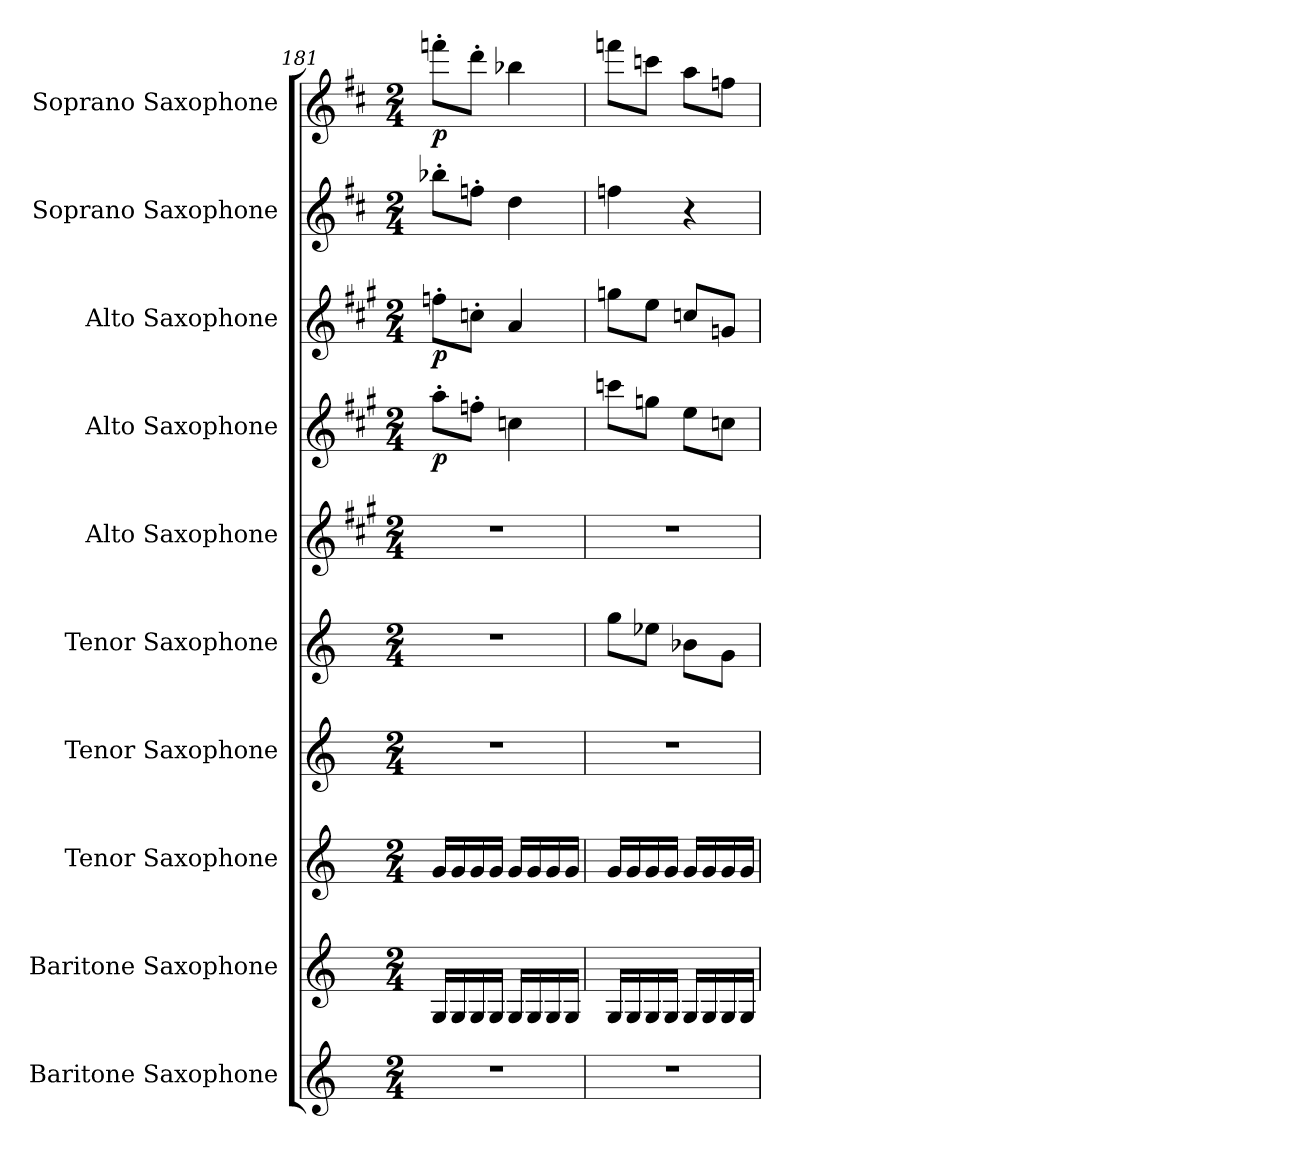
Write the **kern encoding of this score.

**kern	**kern	**kern	**kern	**kern	**kern	**kern	**dynam	**kern	**dynam	**kern	**kern	**dynam
*part10	*part9	*part8	*part7	*part6	*part5	*part4	*part4	*part3	*part3	*part2	*part1	*part1
*staff10	*staff9	*staff8	*staff7	*staff6	*staff5	*staff4	*staff4	*staff3	*staff3	*staff2	*staff1	*staff1
*I"Baritone Saxophone	*I"Baritone Saxophone	*I"Tenor Saxophone	*I"Tenor Saxophone	*I"Tenor Saxophone	*I"Alto Saxophone	*I"Alto Saxophone	*	*I"Alto Saxophone	*	*I"Soprano Saxophone	*I"Soprano Saxophone	*
*I'Bar. Sax.	*I'Bar. Sax.	*I'T. Sax.	*I'T. Sax.	*I'T. Sax.	*I'A. Sax.	*I'A. Sax.	*	*I'A. Sax.	*	*I'S. Sax.	*I'S. Sax.	*
*clefG2	*clefG2	*clefG2	*clefG2	*clefG2	*clefG2	*clefG2	*	*clefG2	*	*clefG2	*clefG2	*
*ITrd12c21	*ITrd12c21	*ITrd8c14	*ITrd8c14	*ITrd8c14	*ITrd5c9	*ITrd5c9	*	*ITrd5c9	*	*ITrd1c2	*ITrd1c2	*
*k[]	*k[]	*k[]	*k[]	*k[]	*k[]	*k[]	*	*k[]	*	*k[]	*k[]	*
*M2/4	*M2/4	*M2/4	*M2/4	*M2/4	*M2/4	*M2/4	*	*M2/4	*	*M2/4	*M2/4	*
=181	=181	=181	=181	=181	=181	=181	=181	=181	=181	=181	=181	=181
!	!	!	!	!	!	!	!LO:DY:b	!	!LO:DY:b	!	!	!LO:DY:b
2r	16GG/LL	16G/LL	2r	2r	2r	8cc'\L	p	8a-X'\L	p	8aa-X'\L	8eee-X'\L	p
.	16GG/	16G/	.	.	.	.	.	.	.	.	.	.
.	16GG/	16G/	.	.	.	8a-X'\J	.	8e-X'\J	.	8ee-X'\J	8ccc'\J	.
.	16GG/JJ	16G/JJ	.	.	.	.	.	.	.	.	.	.
.	16GG/LL	16G/LL	.	.	.	4e-X\	.	4c/	.	4cc\	4aa-X\	.
.	16GG/	16G/	.	.	.	.	.	.	.	.	.	.
.	16GG/	16G/	.	.	.	.	.	.	.	.	.	.
.	16GG/JJ	16G/JJ	.	.	.	.	.	.	.	.	.	.
=182	=182	=182	=182	=182	=182	=182	=182	=182	=182	=182	=182	=182
2r	16GG/LL	16G/LL	2r	8g\L	2r	8ee-X\L	.	8b-X\L	.	4ee-X\	8eee-X\L	.
.	16GG/	16G/	.	.	.	.	.	.	.	.	.	.
.	16GG/	16G/	.	8e-X\J	.	8b-X\J	.	8g\J	.	.	8bb-X\J	.
.	16GG/JJ	16G/JJ	.	.	.	.	.	.	.	.	.	.
.	16GG/LL	16G/LL	.	8B-X\L	.	8g\L	.	8e-X/L	.	4r	8gg\L	.
.	16GG/	16G/	.	.	.	.	.	.	.	.	.	.
.	16GG/	16G/	.	8G\J	.	8e-X\J	.	8B-X/J	.	.	8ee-X\J	.
.	16GG/JJ	16G/JJ	.	.	.	.	.	.	.	.	.	.
=	=	=	=	=	=	=	=	=	=	=	=	=
*-	*-	*-	*-	*-	*-	*-	*-	*-	*-	*-	*-	*-
